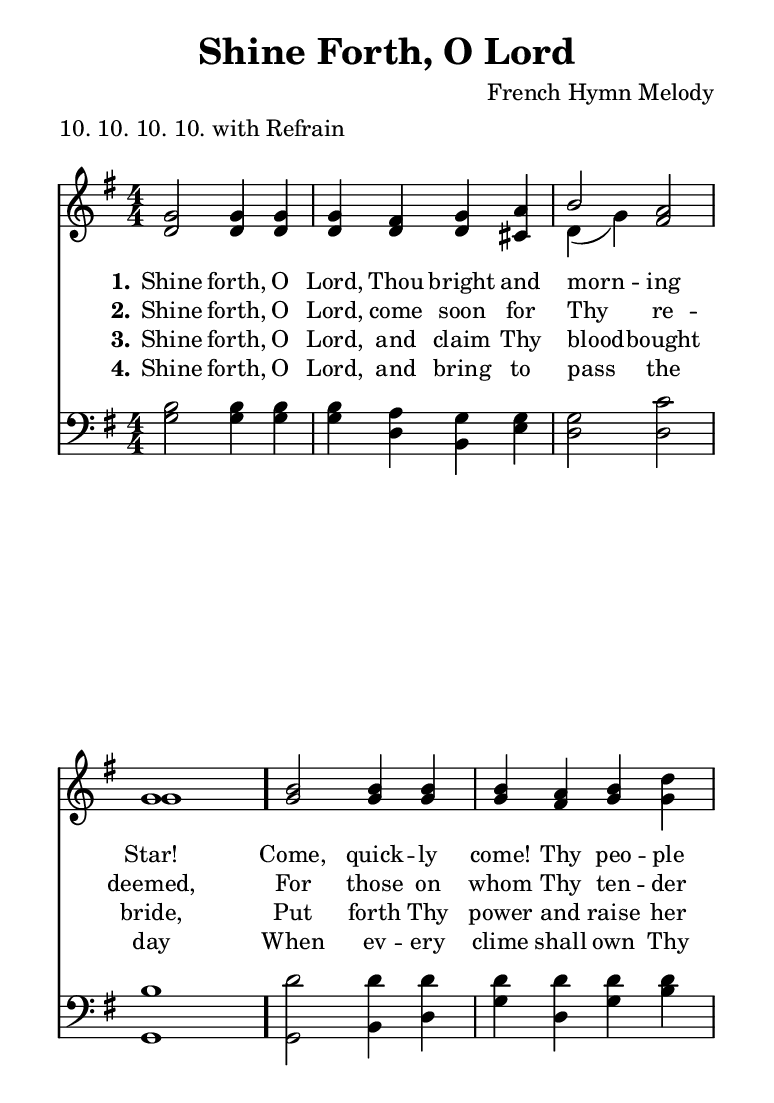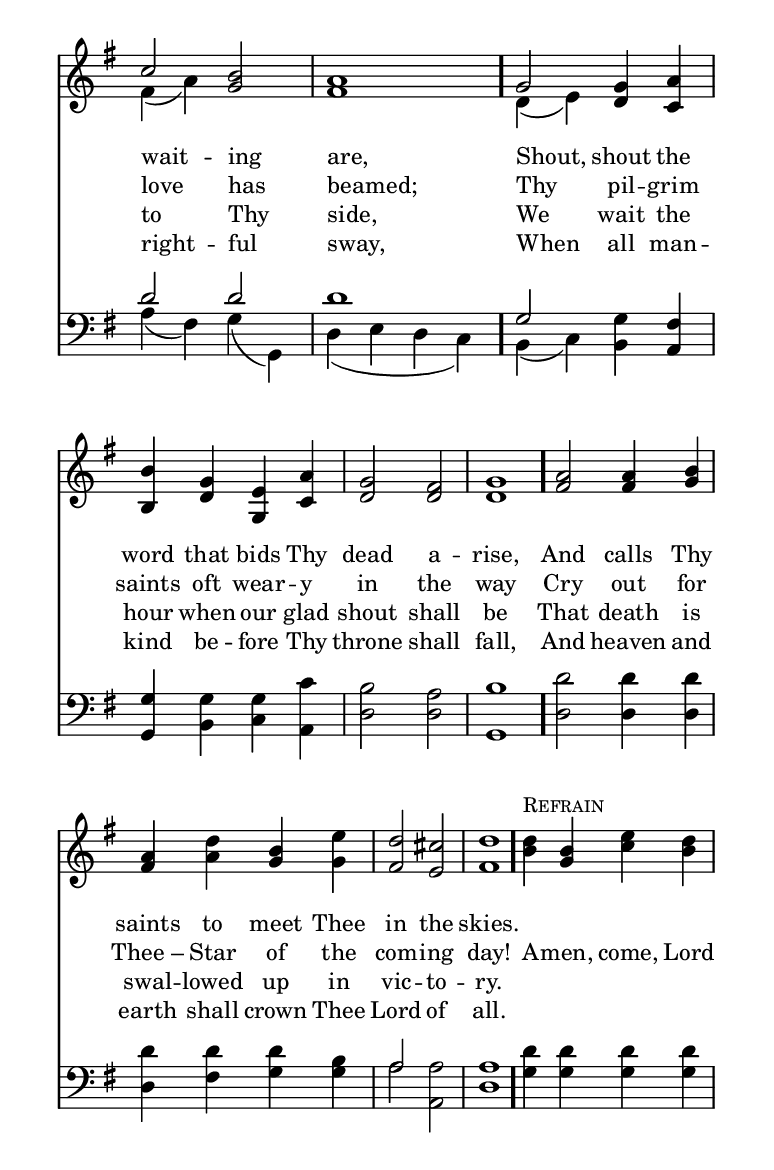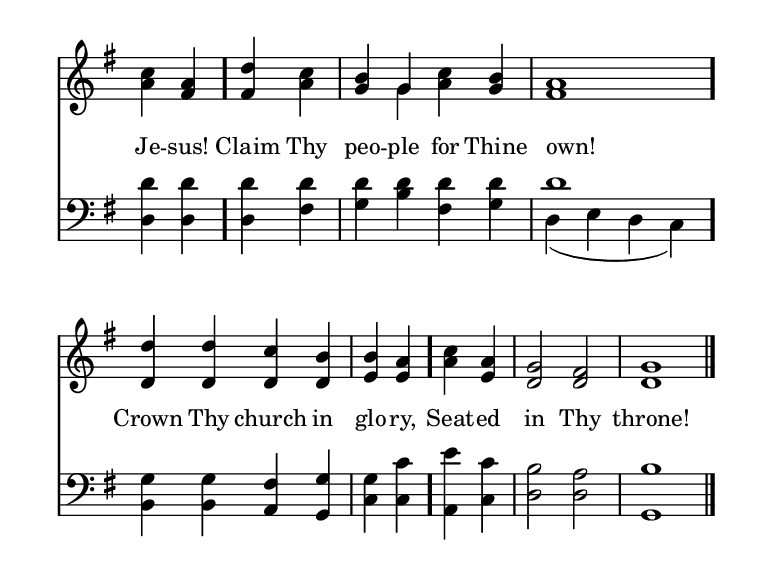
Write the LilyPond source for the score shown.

\include "common/global.ily"
\paper {
  \include "common/paper.ily"
}

\header{
  hymnnumber = "203"
  title = "Shine Forth, O Lord"
  tunename = "Viens, Seigneur"
  meter = "10. 10. 10. 10. with Refrain"
  poet = ""
  composer = "French Hymn Melody"
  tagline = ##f
}

global = {
  \include "common/overrides.ily"
  \override Staff.TimeSignature.style = #'numbered
  \time 4/4
  \override Score.MetronomeMark.transparent = ##t % hide all fermata changes too
  \tempo 4=120
  \key g \major
  \autoBeamOff
}

notesSoprano = {
\global
\relative c'' {

  g2 g4 g | g fis g a | b2 a | g1 |
  b2 b4 b | b a b d | c2 b | a1 |
  g2 g4 a | b g e a | g2 fis | g1 |
  a2 a4 b | a d b e | d2 cis | d1 |

  << s^\markup { \small \caps "Refrain" }
  { d4 b e d | c a d c | b g c b | a1 } >>
  d4 d c b | b a c a | g2 fis | g1 |

  \bar "|."

}
}

notesAlto = {
\global
\relative e' {

  d2 d4 d | d d d cis | d( g) fis2 | g1 |
  g2 g4 g | g fis g g | fis( a) g2 | fis1 |
  d4( e) d c | b d g, c | d2 d | d1 |
  fis2 fis4 g | fis4 a g g | fis2 e | fis1 |

  b4 g c b | a fis fis a | g g a g | fis1 |
  d4 d d d | e e a e | d2 d | d1 |

}
}

notesTenor = {
\global
\relative a {

  b2 b4 b | b a g g | g2 c | b1 |
  d2 d4 d | d d d d | d2 d | d1 |
  g,2 g4 fis | g g g c | b2 a | b1 |
  d2 d4 d | d d d b | a2 a | a1 |

  d4 d d d | d d d d | d d d d | d1 |
  g,4 g fis g | g c e c | b2 a | b1 |

}
}

notesBass = {
\global
\relative f {

  g2 g4 g | g d b e | d2 d | g,1 |
  g2 b4 d | g d g b | a( fis) g( g,) | d'4( e d c)
  b4( c) b a | g b c a | d2 d | g,1 |
  d'2 d4 d | d fis g g | a2 a, | d1 |

  g4 g g g | d d d fis | g b fis g | d( e d c)
  b4 b a g | c c a c | d2 d | g,1 |

}
}

notesAlign = {
\global
\relative f {

  c2 c4 c | c c c c | c4 ~ c c2 | c,1 |
  c2 c4 c | c c c c | c( c) c( c,) | c'4( c c c)
  c4( c) c c | c c c c | c2 c | c,1 |
  c'2 c4 c | c c c c | c2 c, | c1 |

  c4 c c c | c c c c | c c c c | c( c c c)
  c4 c c c | c c c c | c2 c | c,1 |

}
}

Refrain = \lyricmode {

{ \eogbreak }

A -- men, come, Lord Je -- sus! \bar "."
Claim Thy peo -- ple for Thine own! \bar "."
Crown Thy church in glo -- ry, \bar "."
Seat -- ed in Thy throne! \bar "."

}

wordsA = \lyricmode {
\set stanza = "1."

Shine forth, O Lord, Thou bright and morn -- ing Star! \bar "."
Come, quick -- ly come! Thy peo -- ple wait -- ing are, \bar "."
Shout, shout the word that bids Thy dead a -- rise, \bar "."
And calls Thy saints to meet Thee in the skies. \bar "."

}

wordsB = \lyricmode {
\set stanza = "2."

Shine forth, O Lord, come soon for Thy re -- deemed,
For those on whom Thy ten -- der love has beamed;
Thy pil -- grim saints oft wear -- y in the way
Cry out for Thee_– Star of the com -- ing day!

\Refrain

}

wordsC = \lyricmode {
\set stanza = "3."

Shine forth, O Lord, and claim Thy blood -- bought bride,
Put forth Thy power and raise her to Thy side,
We wait the hour when our glad shout shall be
That death is swal -- lowed up in vic -- to -- ry.

}

wordsD = \lyricmode {
\set stanza = "4."

Shine forth, O Lord, and bring to pass the day
When ev -- ery clime shall own Thy right -- ful sway,
When all man -- kind be -- fore Thy throne shall fall,
And heaven and earth shall crown Thee Lord of all.

}

\score {
  \context ChoirStaff <<
    \context Staff = upper <<
      \set Staff.autoBeaming = ##f
      \set ChoirStaff.systemStartDelimiter = #'SystemStartBar
      \set ChoirStaff.printPartCombineTexts = ##f
      \partcombine #'(2 . 11) \notesSoprano \notesAlto
      \context NullVoice = aligned { \voiceTwo << \notesAlign >> }
      \context Lyrics = one   \lyricsto aligned \wordsA
      \context Lyrics = two   \lyricsto aligned \wordsB
      \context Lyrics = three \lyricsto aligned \wordsC
      \context Lyrics = four  \lyricsto aligned \wordsD
    >>
    \context Staff = men <<
      \set Staff.autoBeaming = ##f
      \clef bass
      \set ChoirStaff.printPartCombineTexts = ##f
      \partcombine #'(2 . 11) \notesTenor \notesBass
    >>
  >>
  \layout {
    \include "common/layout.ily"
  }
  #(cond ((ly:get-option 'eog-midi-permitted) #{ \midi{
    \include "common/midi.ily"
  } #}))
}

\version "2.19.49"  % necessary for upgrading to future LilyPond versions.

% vi:set et ts=2 sw=2 ai nocindent syntax=lilypond:
